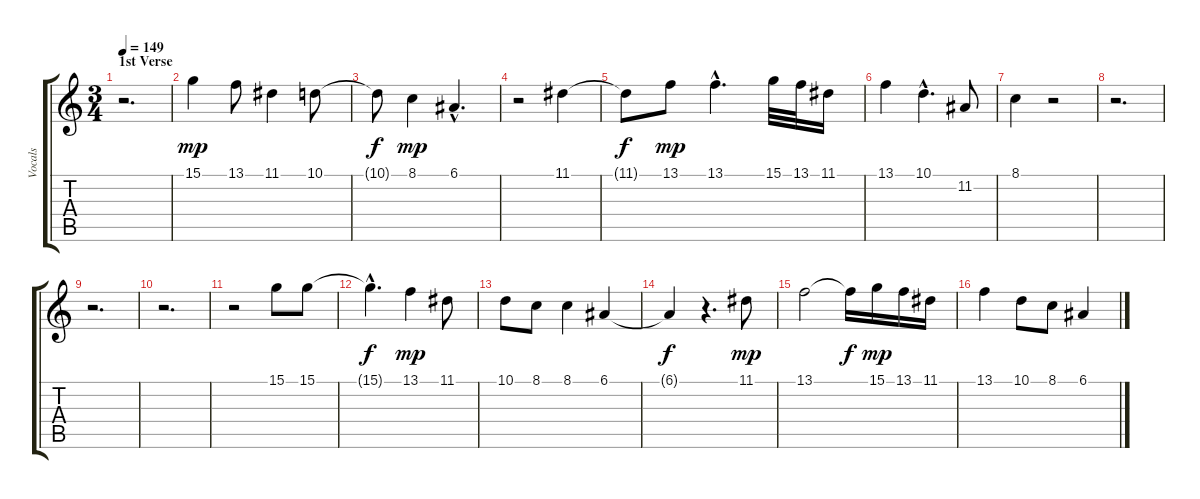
\track ("Vocals" "Vocals") {instrument flute}
\staff {score tabs}
\tuning (E4 B3 G3 D3 A2 E2) {hide}
\ts (3 4)
\section ("" "1st Verse")
\tempo 149
\clef g2
\ks c
r.2{d dy mp instrument flute} |
15.1.4 13.1.8 11.1.4 10.1.8 |
10.1{t}.8{dy f} 8.1.4{dy mp} 6.1{hac}.4{d} |
r.2 11.1.4 |
11.1{t}.8{dy f} 13.1.8{dy mp} 13.1{hac}.4{d} 15.1.32 13.1.32 11.1.16 |
13.1.4 10.1{hac}.4{d} 11.2.8 |
8.1.4 r.2 |
r.2{d} |
r.2{d} |
r.2{d} |
r.2 15.1.8 15.1.8 |
15.1{hac t}.4{d dy f} 13.1.4{dy mp} 11.1.8 |
10.1.8 8.1.8 8.1.4 6.1.4 |
6.1{t}.4{dy f} r.4{d} 11.1.8{dy mp} |
13.1.2 13.1{t}.16{dy f} 15.1.16{dy mp} 13.1.16 11.1.16 |
13.1.4 10.1.8 8.1.8 6.1.4
